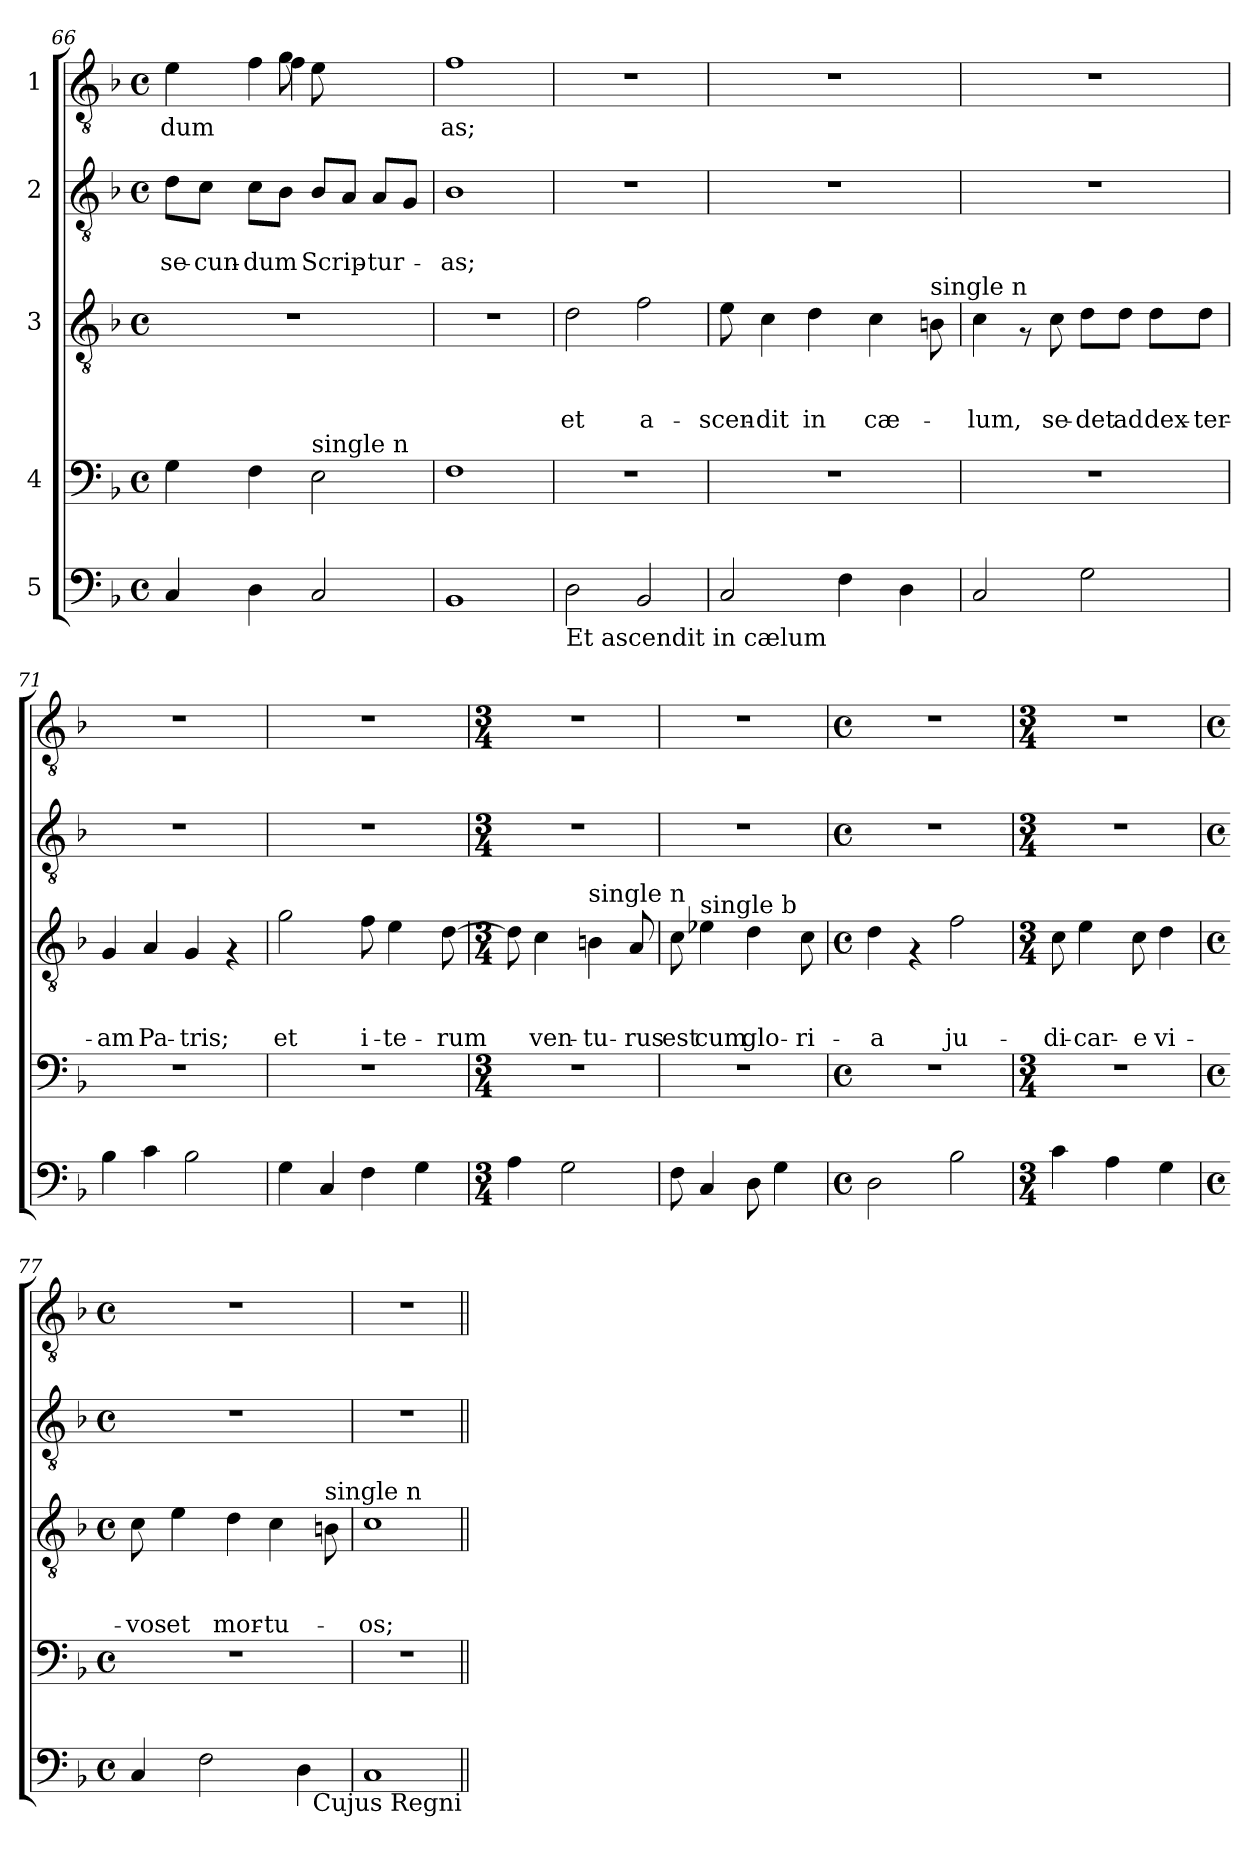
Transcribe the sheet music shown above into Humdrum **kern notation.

**kern	**kern	**kern	**text	**text	**text	**kern	**text	**text	**kern	**text
*part5	*part4	*part3	*part3	*part3	*part3	*part2	*part2	*part2	*part1	*part1
*staff5	*staff4	*staff3	*staff3	*staff3	*staff3	*staff2	*staff2	*staff2	*staff1	*staff1
*I"5	*I"4	*I"3	*	*	*	*I"2	*	*	*I"1	*
*clefF4	*clefF4	*clefGv2	*	*	*	*clefGv2	*	*	*clefGv2	*
*k[b-]	*k[b-]	*k[b-]	*	*	*	*k[b-]	*	*	*k[b-]	*
*F:	*F:	*F:	*	*	*	*F:	*	*	*F:	*
*M4/4	*M4/4	*M4/4	*	*	*	*M4/4	*	*	*M4/4	*
*met(c)	*met(c)	*met(c)	*	*	*	*met(c)	*	*	*met(c)	*
=66	=66	=66	=66	=66	=66	=66	=66	=66	=66	=66
!	!	!	!	!	!	!	!	!LO:LY:b	!	!LO:LY:b
*	*	*	*	*	*	*	*	*	*^	*
*	*	*	*	*	*	*	*	*	*	*^	*
*	*	*	*	*	*	*	*	*	*	*	*^	*
4C/	4G\	1r	.	.	.	8d\L	.	-se-	4e\	4.ryy	4.ryy	2ryy	-dum
!	!	!	!	!	!	!	!	!LO:LY:b	!	!	!	!	!
.	.	.	.	.	.	8c\J	.	-cun-	.	.	.	.	.
!	!	!	!	!	!	!	!	!LO:LY:b	!	!	!	!	!
4D\	4F\	.	.	.	.	8c\L	.	-dum	4f\	.	.	.	.
.	.	.	.	.	.	8B-\J	.	.	.	8g\	4f\	.	.
!	!LO:TX:a:t=single n	!	!	!	!	!	!	!	!	!	!	!	!
!	!	!	!	!	!	!	!	!LO:LY:b	!	!	!	!	!
2C/	2E\	.	.	.	.	8B-/L	.	Scrip-	4.ryy	4.ryy	.	8e\	.
.	.	.	.	.	.	8A/J	.	.	.	.	4.ryy	4.ryy	.
!	!	!	!	!	!	!	!	!LO:LY:b	!	!	!	!	!
.	.	.	.	.	.	8A/L	.	-tur-	.	.	.	.	.
.	.	.	.	.	.	8G/J	.	.	8ryy	8ryy	.	.	.
*	*	*	*	*	*	*	*	*	*	*v	*v	*v	*
=67	=67	=67	=67	=67	=67	=67	=67	=67	=67	=67	=67
!	!	!	!	!	!	!	!	!LO:LY:b	!	!	!LO:LY:b
*	*	*	*	*	*	*	*	*	*v	*v	*
1BB-	1F	1r	.	.	.	1B-	.	-as;	1f	as;
!!LO:LB:g=z
=68	=68	=68	=68	=68	=68	=68	=68	=68	=68	=68
!LO:TX:b:t=Et ascendit in cælum	!	!	!	!	!	!	!	!	!	!
!	!	!	!	!	!LO:LY:b	!	!	!	!	!
2D\	1r	2d\	.	.	et	1r	.	.	1r	.
!	!	!	!	!	!LO:LY:b	!	!	!	!	!
2BB-/	.	2f\	.	.	a-	.	.	.	.	.
=69	=69	=69	=69	=69	=69	=69	=69	=69	=69	=69
!	!	!	!	!	!LO:LY:b	!	!	!	!	!
2C/	1r	8e\	.	.	-scen-	1r	.	.	1r	.
!	!	!	!	!	!LO:LY:b	!	!	!	!	!
.	.	4c\	.	.	-dit	.	.	.	.	.
!	!	!	!	!	!LO:LY:b	!	!	!	!	!
.	.	4d\	.	.	in	.	.	.	.	.
4F\	.	.	.	.	.	.	.	.	.	.
!	!	!	!	!	!LO:LY:b	!	!	!	!	!
.	.	4c\	.	.	cæ-	.	.	.	.	.
4D\	.	.	.	.	.	.	.	.	.	.
!	!	!LO:TX:a:t=single n	!	!	!	!	!	!	!	!
.	.	8B\	.	.	.	.	.	.	.	.
=70	=70	=70	=70	=70	=70	=70	=70	=70	=70	=70
!	!	!	!	!	!LO:LY:b	!	!	!	!	!
2C/	1r	4c\	.	.	-lum,	1r	.	.	1r	.
.	.	8rF	.	.	.	.	.	.	.	.
!	!	!	!	!	!LO:LY:b	!	!	!	!	!
.	.	8c\	.	.	se-	.	.	.	.	.
!	!	!	!	!	!LO:LY:b	!	!	!	!	!
2G\	.	8d\L	.	.	-det	.	.	.	.	.
!	!	!	!	!	!LO:LY:b	!	!	!	!	!
.	.	8d\J	.	.	ad	.	.	.	.	.
!	!	!	!	!	!LO:LY:b	!	!	!	!	!
.	.	8d\L	.	.	dex-	.	.	.	.	.
!	!	!	!	!	!LO:LY:b	!	!	!	!	!
.	.	8d\J	.	.	-ter-	.	.	.	.	.
=71	=71	=71	=71	=71	=71	=71	=71	=71	=71	=71
!	!	!	!	!	!LO:LY:b	!	!	!	!	!
4B-\	1r	4G/	.	.	-am	1r	.	.	1r	.
!	!	!	!	!	!LO:LY:b	!	!	!	!	!
4c\	.	4A/	.	.	Pa-	.	.	.	.	.
!	!	!	!	!	!LO:LY:b	!	!	!	!	!
2B-\	.	4G/	.	.	-tris;	.	.	.	.	.
.	.	4rF	.	.	.	.	.	.	.	.
=72	=72	=72	=72	=72	=72	=72	=72	=72	=72	=72
!	!	!	!	!	!LO:LY:b	!	!	!	!	!
4G\	1r	2g\	.	.	et	1r	.	.	1r	.
4C/	.	.	.	.	.	.	.	.	.	.
!	!	!	!	!	!LO:LY:b	!	!	!	!	!
4F\	.	8f\	.	.	i-	.	.	.	.	.
!	!	!	!	!	!LO:LY:b	!	!	!	!	!
.	.	4e\	.	.	-te-	.	.	.	.	.
4G\	.	.	.	.	.	.	.	.	.	.
!	!	!	!	!	!LO:LY:b	!	!	!	!	!
.	.	[>8d\	.	.	-rum	.	.	.	.	.
=73	=73	=73	=73	=73	=73	=73	=73	=73	=73	=73
*M3/4	*M3/4	*M3/4	*	*	*	*M3/4	*	*	*M3/4	*
4A\	2.r	8d\]	.	.	.	2.r	.	.	2.r	.
!	!	!	!	!	!LO:LY:b	!	!	!	!	!
.	.	4c\	.	.	ven-	.	.	.	.	.
2G\	.	.	.	.	.	.	.	.	.	.
!	!	!LO:TX:a:t=single n	!	!	!	!	!	!	!	!
!	!	!	!	!	!LO:LY:b	!	!	!	!	!
.	.	4B\	.	.	-tu-	.	.	.	.	.
!	!	!	!	!	!LO:LY:b	!	!	!	!	!
.	.	8A/	.	.	-rus	.	.	.	.	.
=74	=74	=74	=74	=74	=74	=74	=74	=74	=74	=74
!	!	!	!	!	!LO:LY:b	!	!	!	!	!
8F\	2.r	8c\	.	.	est	2.r	.	.	2.r	.
!	!	!LO:TX:a:t=single b	!	!	!	!	!	!	!	!
!	!	!	!	!	!LO:LY:b	!	!	!	!	!
4C/	.	4e-\	.	.	cum	.	.	.	.	.
!	!	!	!	!	!LO:LY:b	!	!	!	!	!
8D\	.	4d\	.	.	glo-	.	.	.	.	.
4G\	.	.	.	.	.	.	.	.	.	.
!	!	!	!	!	!LO:LY:b	!	!	!	!	!
.	.	8c\	.	.	-ri-	.	.	.	.	.
!!LO:LB:g=z
=75	=75	=75	=75	=75	=75	=75	=75	=75	=75	=75
*M4/4	*M4/4	*M4/4	*	*	*	*M4/4	*	*	*M4/4	*
*met(c)	*met(c)	*met(c)	*	*	*	*met(c)	*	*	*met(c)	*
!	!	!	!	!	!LO:LY:b	!	!	!	!	!
2D\	1r	4d\	.	.	-a	1r	.	.	1r	.
.	.	4rF	.	.	.	.	.	.	.	.
!	!	!	!	!	!LO:LY:b	!	!	!	!	!
2B-\	.	2f\	.	.	ju-	.	.	.	.	.
=76	=76	=76	=76	=76	=76	=76	=76	=76	=76	=76
*M3/4	*M3/4	*M3/4	*	*	*	*M3/4	*	*	*M3/4	*
!	!	!	!	!	!LO:LY:b	!	!	!	!	!
4c\	2.r	8c\	.	.	-di-	2.r	.	.	2.r	.
!	!	!	!	!	!LO:LY:b	!	!	!	!	!
.	.	4e\	.	.	-car-	.	.	.	.	.
4A\	.	.	.	.	.	.	.	.	.	.
!	!	!	!	!	!LO:LY:b	!	!	!	!	!
.	.	8c\	.	.	-e	.	.	.	.	.
!	!	!	!	!	!LO:LY:b	!	!	!	!	!
4G\	.	4d\	.	.	vi-	.	.	.	.	.
=77	=77	=77	=77	=77	=77	=77	=77	=77	=77	=77
*M4/4	*M4/4	*M4/4	*	*	*	*M4/4	*	*	*M4/4	*
*met(c)	*met(c)	*met(c)	*	*	*	*met(c)	*	*	*met(c)	*
!	!	!	!	!	!LO:LY:b	!	!	!	!	!
4C/	1r	8c\	.	.	-vos	1r	.	.	1r	.
!	!	!	!	!	!LO:LY:b	!	!	!	!	!
.	.	4e\	.	.	et	.	.	.	.	.
2F\	.	.	.	.	.	.	.	.	.	.
!	!	!	!	!	!LO:LY:b	!	!	!	!	!
.	.	4d\	.	.	mor-	.	.	.	.	.
!	!	!	!	!	!LO:LY:b	!	!	!	!	!
.	.	4c\	.	.	-tu-	.	.	.	.	.
4D\	.	.	.	.	.	.	.	.	.	.
!	!	!LO:TX:a:t=single n	!	!	!	!	!	!	!	!
.	.	8B\	.	.	.	.	.	.	.	.
=78	=78	=78	=78	=78	=78	=78	=78	=78	=78	=78
!	!	!	!	!	!LO:LY:b	!	!	!	!	!
1C	1r	1c	.	.	-os;	1r	.	.	1r	.
!LO:TX:b:t=Cujus Regni	!	!	!	!	!	!	!	!	!	!
=||	=||	=||	=||	=||	=||	=||	=||	=||	=||	=||
*-	*-	*-	*-	*-	*-	*-	*-	*-	*-	*-
